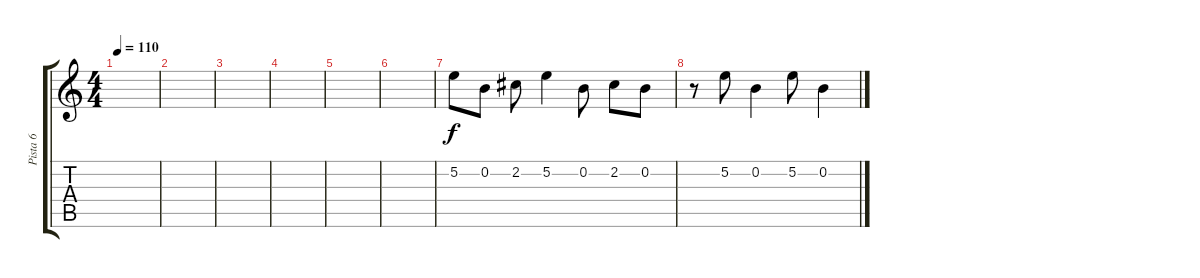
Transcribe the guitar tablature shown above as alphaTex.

\track ("Pista 6" "Pista 6") {instrument electricguitarmuted}
\staff {score tabs}
\tuning (E4 B3 G3 D3 A2 E2) {hide}
\ts (4 4)
\tempo 110
\clef g2
\ks c
|
|
|
|
|
|
5.2.8 0.2.8 2.2.8 5.2.4 0.2.8 2.2.8 0.2.8 |
r.8 5.2.8 0.2.4 5.2.8 0.2.4
